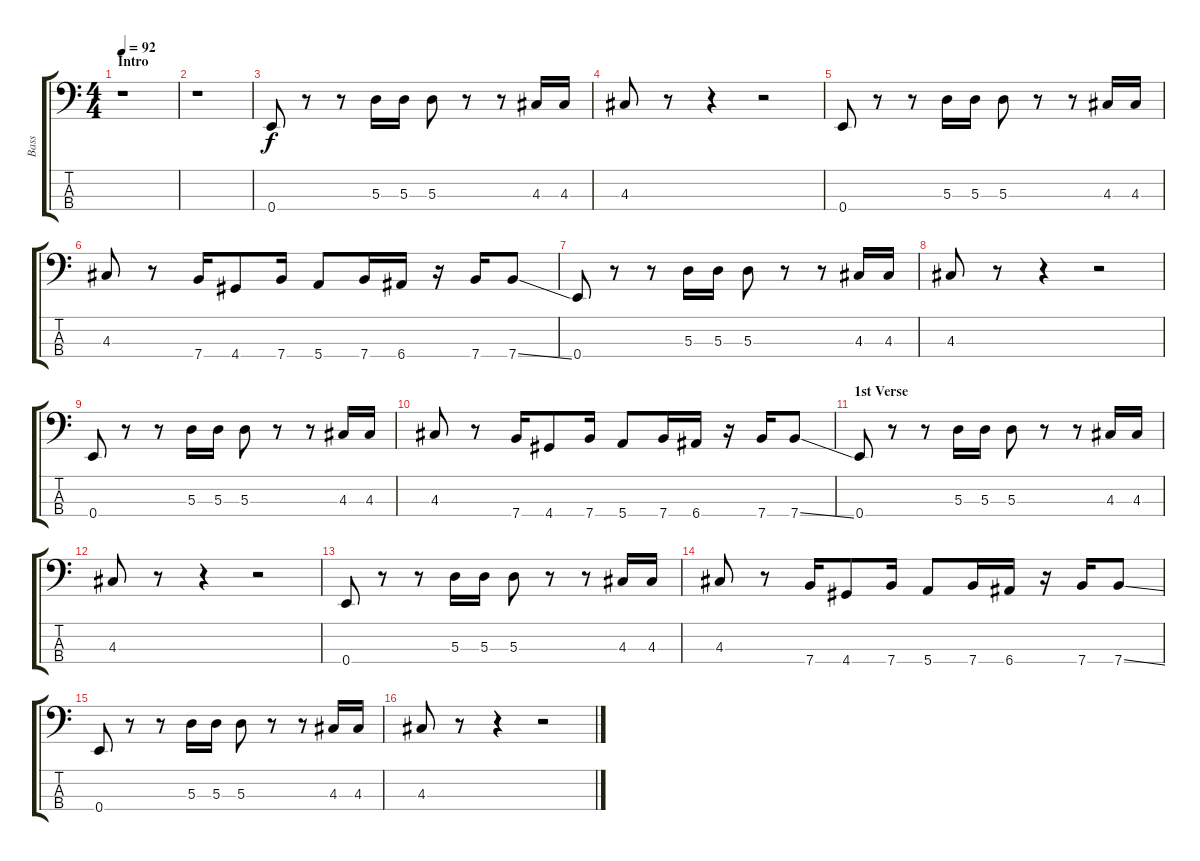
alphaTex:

\track ("Bass" "Bass") {instrument electricbassfinger}
\staff {score tabs}
\tuning (G2 D2 A1 E1) {hide}
\ts (4 4)
\section ("" "Intro")
\tempo 92
\clef f4
\ks c
r.1{dy f instrument electricbassfinger} |
r.1 |
0.4.8 r.8 r.8 5.3.16 5.3.16 5.3.8 r.8 r.8 4.3.16 4.3.16 |
4.3.8 r.8 r.4 r.2 |
0.4.8 r.8 r.8 5.3.16 5.3.16 5.3.8 r.8 r.8 4.3.16 4.3.16 |
4.3.8 r.8 7.4.16 4.4.8 7.4.16 5.4.8 7.4.16 6.4.16 r.16 7.4.16 7.4{ss}.8 |
0.4.8 r.8 r.8 5.3.16 5.3.16 5.3.8 r.8 r.8 4.3.16 4.3.16 |
4.3.8 r.8 r.4 r.2 |
0.4.8 r.8 r.8 5.3.16 5.3.16 5.3.8 r.8 r.8 4.3.16 4.3.16 |
4.3.8 r.8 7.4.16 4.4.8 7.4.16 5.4.8 7.4.16 6.4.16 r.16 7.4.16 7.4{ss}.8 |
\section ("" "1st Verse")
0.4.8 r.8 r.8 5.3.16 5.3.16 5.3.8 r.8 r.8 4.3.16 4.3.16 |
4.3.8 r.8 r.4 r.2 |
0.4.8 r.8 r.8 5.3.16 5.3.16 5.3.8 r.8 r.8 4.3.16 4.3.16 |
4.3.8 r.8 7.4.16 4.4.8 7.4.16 5.4.8 7.4.16 6.4.16 r.16 7.4.16 7.4{ss}.8 |
0.4.8 r.8 r.8 5.3.16 5.3.16 5.3.8 r.8 r.8 4.3.16 4.3.16 |
4.3.8 r.8 r.4 r.2
